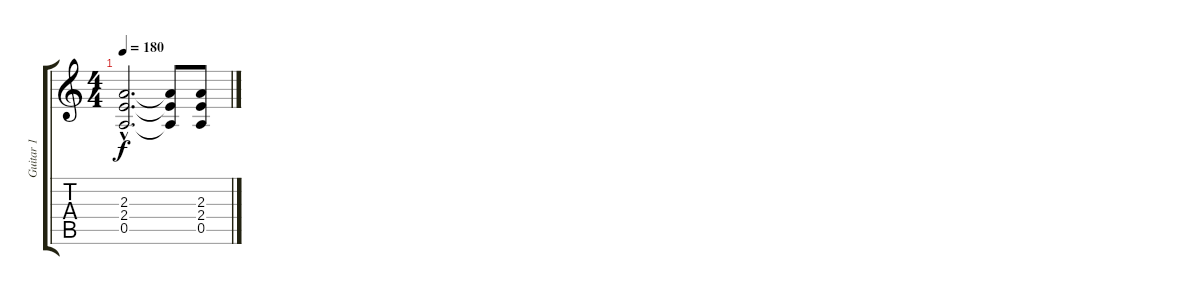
\track ("Guitar 1" "Guitar 1") {instrument distortionguitar}
\staff {score tabs}
\tuning (E4 B3 G3 D3 A2 E2) {hide}
\ts (4 4)
\tempo 180
\clef g2
\ks c
(2.3{hac} 2.4{hac} 0.5{hac}).2{d dy f} (2.3{t} 2.4{t} 0.5{t}).8 (2.3 2.4 0.5).8
